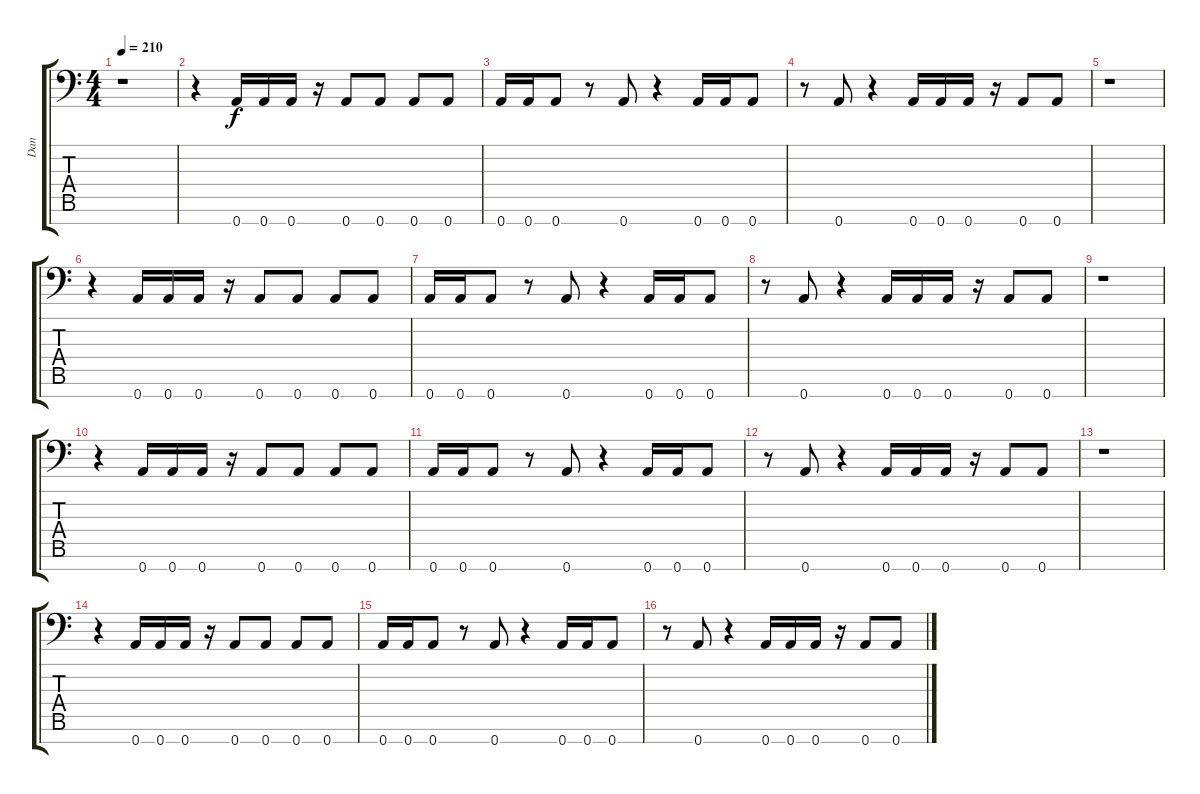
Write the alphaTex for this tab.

\track ("Dan" "Dan") {instrument acousticguitarsteel}
\staff {score tabs}
\tuning (E4 B3 Gb3 D3 A2 E2 A1) {hide}
\ts (4 4)
\tempo 210
\clef f4
\ks aminor
r.1{dy f} |
r.4 0.7.16 0.7.16 0.7.16 r.16 0.7.8 0.7.8 0.7.8 0.7.8 |
0.7.16 0.7.16 0.7.8 r.8 0.7.8 r.4 0.7.16 0.7.16 0.7.8 |
r.8 0.7.8 r.4 0.7.16 0.7.16 0.7.16 r.16 0.7.8 0.7.8 |
r.1 |
r.4 0.7.16 0.7.16 0.7.16 r.16 0.7.8 0.7.8 0.7.8 0.7.8 |
0.7.16 0.7.16 0.7.8 r.8 0.7.8 r.4 0.7.16 0.7.16 0.7.8 |
r.8 0.7.8 r.4 0.7.16 0.7.16 0.7.16 r.16 0.7.8 0.7.8 |
r.1 |
r.4 0.7.16 0.7.16 0.7.16 r.16 0.7.8 0.7.8 0.7.8 0.7.8 |
0.7.16 0.7.16 0.7.8 r.8 0.7.8 r.4 0.7.16 0.7.16 0.7.8 |
r.8 0.7.8 r.4 0.7.16 0.7.16 0.7.16 r.16 0.7.8 0.7.8 |
r.1 |
r.4 0.7.16 0.7.16 0.7.16 r.16 0.7.8 0.7.8 0.7.8 0.7.8 |
0.7.16 0.7.16 0.7.8 r.8 0.7.8 r.4 0.7.16 0.7.16 0.7.8 |
r.8 0.7.8 r.4 0.7.16 0.7.16 0.7.16 r.16 0.7.8 0.7.8
